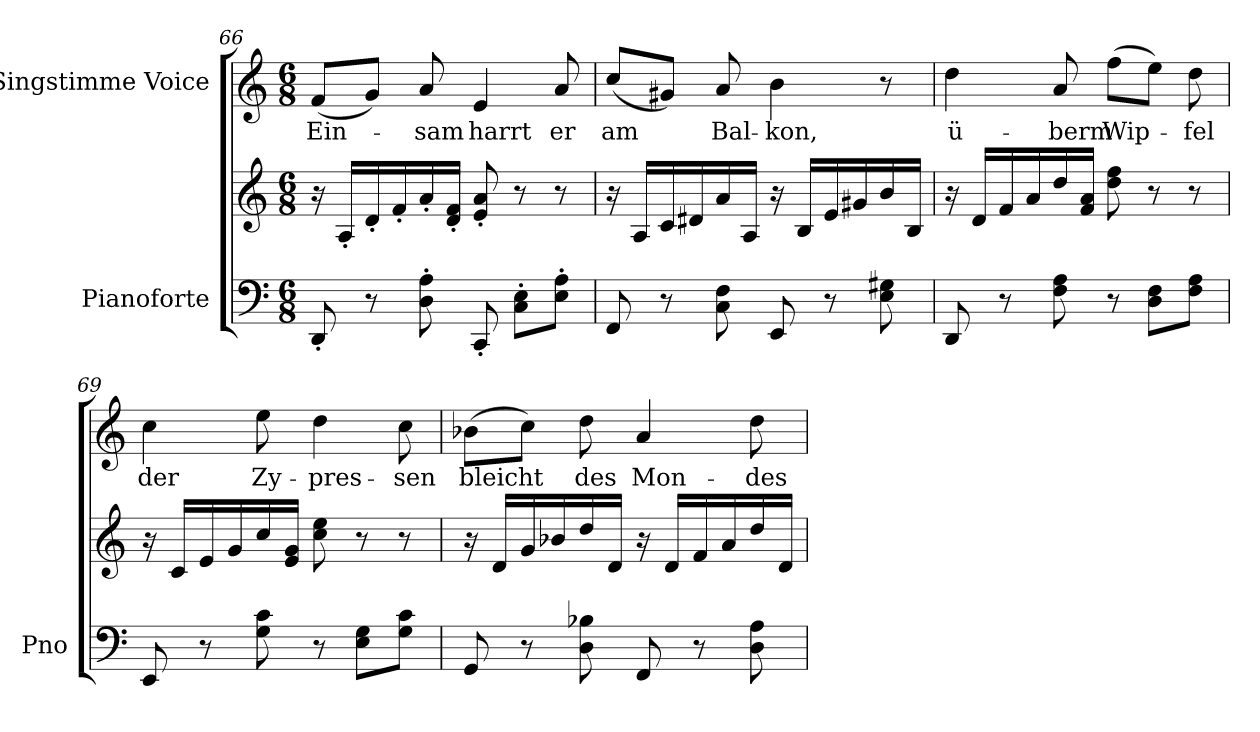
**kern	**kern	**kern	**text
*part2	*part2	*part1	*part1
*staff3	*staff2	*staff1	*staff1
*I"Pianoforte	*	*I"Singstimme Voice	*
*I'Pno	*	*	*
!!LO:LB:g=z
*clefF4	*clefG2	*clefG2	*
*k[]	*k[]	*k[]	*
*M6/8	*M6/8	*M6/8	*
=66	=66	=66	=66
!	!	!	!LO:LY:b
8DD'/	16r	(8f/L	Ein-
.	16A'/LL	.	.
8r	16d'/	8g/J)	.
.	16f'/	.	.
!	!	!	!LO:LY:b
8D\' 8A\'	16a'/	8a/	-sam
.	16d/' 16f/'JJ	.	.
!	!	!	!LO:LY:b
8CC'/	8e/' 8a/'	4e/	harrt
8C\' 8E\'L	8r	.	.
!	!	!	!LO:LY:b
8E\' 8A\'J	8r	8a/	er
=67	=67	=67	=67
!	!	!	!LO:LY:b
8FF/	16r	(8cc/L	am
.	16A/LL	.	.
8r	16c/	8g#X/J)	.
.	16d#X/	.	.
!	!	!	!LO:LY:b
8C\ 8F\	16a/	8a/	Bal-
.	16A/JJ	.	.
!	!	!	!LO:LY:b
8EE/	16r	4b\	-kon,
.	16B/LL	.	.
8r	16e/	.	.
.	16g#X/	.	.
8E\ 8G#X\	16b/	8r	.
.	16B/JJ	.	.
=68	=68	=68	=68
!	!	!	!LO:LY:b
8DD/	16r	4dd\	ü-
.	16d/LL	.	.
8r	16f/	.	.
.	16a/	.	.
!	!	!	!LO:LY:b
8F\ 8A\	16dd/	8a/	-berm
.	16f/ 16a/JJ	.	.
!	!	!	!LO:LY:b
8r	8dd\ 8ff\	(8ff\L	Wip-
8D\ 8F\L	8r	8ee\J)	.
!	!	!	!LO:LY:b
8F\ 8A\J	8r	8dd\	-fel
!!LO:LB:g=z
=69	=69	=69	=69
!	!	!	!LO:LY:b
8EE/	16r	4cc\	der
.	16c/LL	.	.
8r	16e/	.	.
.	16g/	.	.
!	!	!	!LO:LY:b
8G\ 8c\	16cc/	8ee\	Zy-
.	16e/ 16g/JJ	.	.
!	!	!	!LO:LY:b
8r	8cc\ 8ee\	4dd\	-pres-
8E\ 8G\L	8r	.	.
!	!	!	!LO:LY:b
8G\ 8c\J	8r	8cc\	-sen
!!LO:LB:g=z
=70	=70	=70	=70
!	!	!	!LO:LY:b
8GG/	16r	(8b-X\L	bleicht
.	16d/LL	.	.
8r	16g/	8cc\J)	.
.	16b-X/	.	.
!	!	!	!LO:LY:b
8D\ 8B-X\	16dd/	8dd\	des
.	16d/JJ	.	.
!	!	!	!LO:LY:b
8FF/	16r	4a/	Mon-
.	16d/LL	.	.
8r	16f/	.	.
.	16a/	.	.
!	!	!	!LO:LY:b
8D\ 8A\	16dd/	8dd\	-des
.	16d/JJ	.	.
=	=	=	=
*-	*-	*-	*-
